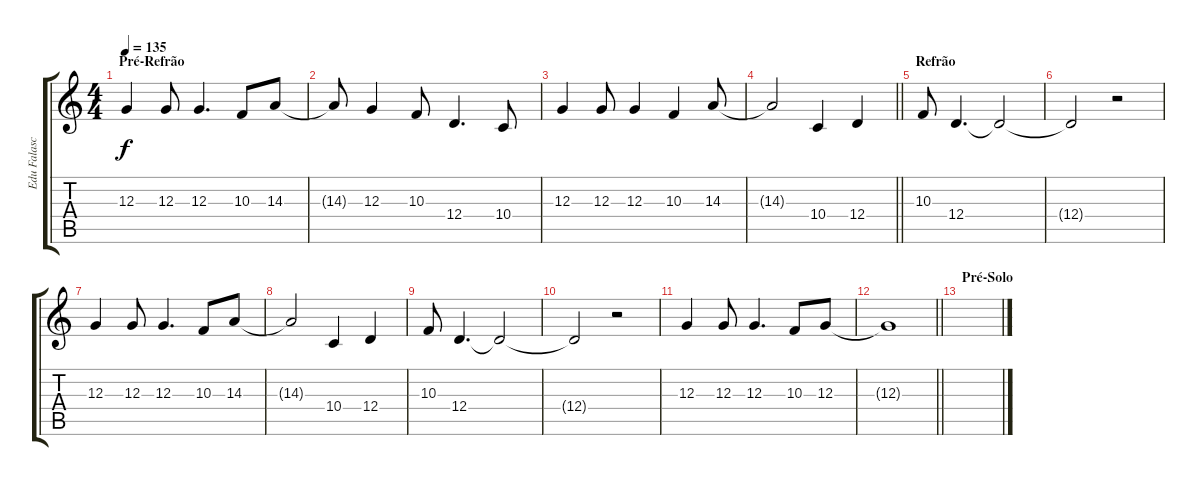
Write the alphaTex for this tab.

\track ("Edu Falaschi" "Edu Falasc") {instrument sopranosax}
\staff {score tabs}
\tuning (E4 B3 G3 D3 A2 E2) {hide}
\ts (4 4)
\section ("" "Pré-Refrão")
\tempo 135
\clef g2
\ks c
12.3.4{dy f} 12.3.8 12.3.4{d} 10.3.8 14.3.8 |
14.3{t}.8 12.3.4 10.3.8 12.4.4{d} 10.4.8 |
12.3.4 12.3.8 12.3.4 10.3.4 14.3.8 |
\barLineRight lightlight
14.3{t}.2 10.4.4 12.4.4 |
\section ("" "Refrão")
10.3.8 12.4.4{d} 12.4{t}.2 |
12.4{t}.2 r.2 |
12.3.4 12.3.8 12.3.4{d} 10.3.8 14.3.8 |
14.3{t}.2 10.4.4 12.4.4 |
10.3.8 12.4.4{d} 12.4{t}.2 |
12.4{t}.2 r.2 |
12.3.4 12.3.8 12.3.4{d} 10.3.8 12.3.8 |
\barLineRight lightlight
12.3{t}.1 |
\section ("" "Pré-Solo")
